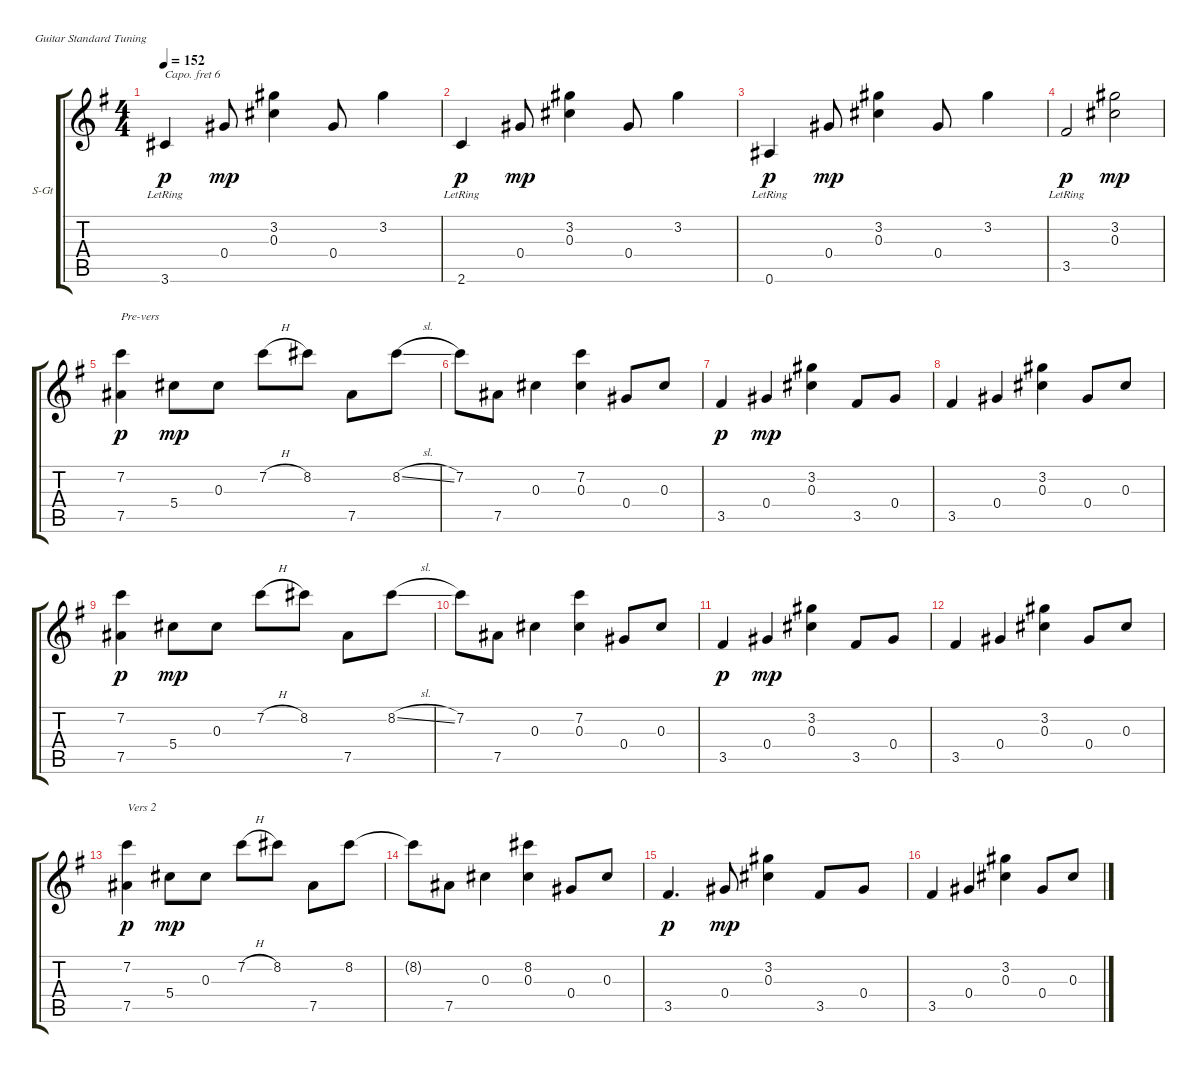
\defaultSystemsLayout 4
\bracketExtendMode groupsimilarinstruments
\firstSystemTrackNameOrientation horizontal
\otherSystemsTrackNameOrientation horizontal
\track ("Steel Guitar" "S-Gt") {instrument acousticguitarsteel}
\staff {score tabs}
\capo 6
\tuning (E4 B3 G3 D3 A2 E2)
\ts (4 4)
\tempo 152
\clef g2
\ks g
3.6{lr}.4{dy p} 0.4.8{dy mp} (0.3 3.2).4 0.4.8 3.2.4 |
2.6{lr}.4{dy p} 0.4.8{dy mp} (0.3 3.2).4 0.4.8 3.2.4 |
0.6{lr}.4{dy p} 0.4.8{dy mp} (0.3 3.2).4 0.4.8 3.2.4 |
3.5{lr}.2{dy p} (3.2 0.3).2{dy mp} |
(7.2 7.5).4{txt "Pre-vers" dy p} 5.4.8{dy mp} 0.3.8 7.2{h}.8 8.2.8 7.5.8 8.2{sl}.8 |
7.2.8 7.5.8 0.3.4 (7.2 0.3).4 0.4.8 0.3.8 |
3.5.4{dy p} 0.4.4{dy mp} (3.2 0.3).4 3.5.8 0.4.8 |
3.5.4 0.4.4 (0.3 3.2).4 0.4.8 0.3.8 |
(7.2 7.5).4{dy p} 5.4.8{dy mp} 0.3.8 7.2{h}.8 8.2.8 7.5.8 8.2{sl}.8 |
7.2.8 7.5.8 0.3.4 (7.2 0.3).4 0.4.8 0.3.8 |
3.5.4{dy p} 0.4.4{dy mp} (3.2 0.3).4 3.5.8 0.4.8 |
3.5.4 0.4.4 (0.3 3.2).4 0.4.8 0.3.8 |
(7.2 7.5).4{txt "Vers 2" dy p} 5.4.8{dy mp} 0.3.8 7.2{h}.8 8.2.8 7.5.8 8.2.8 |
8.2{t}.8 7.5.8 0.3.4 (8.2 0.3).4 0.4.8 0.3.8 |
3.5.4{d dy p} 0.4.8{dy mp} (3.2 0.3).4 3.5.8 0.4.8 |
3.5.4 0.4.4 (0.3 3.2).4 0.4.8 0.3.8
